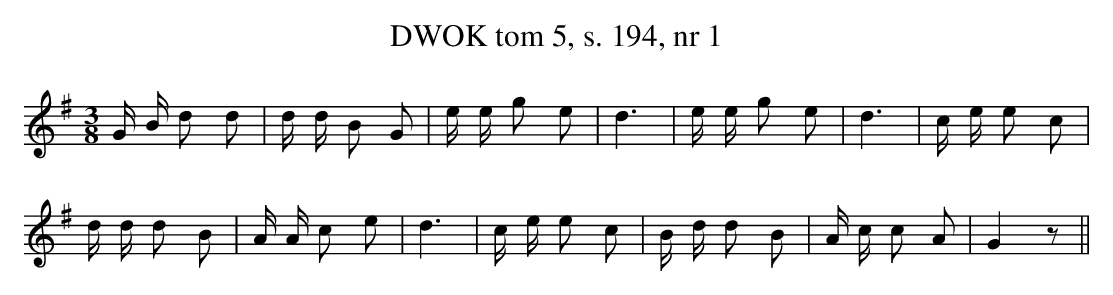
X:1
T: DWOK tom 5, s. 194, nr 1
L: 1/16
M: 3/8
K: G
G B d2 d2 | d d B2 G2 | e e g2 e2 | d6 | e e g2 e2 | d6 | c e e2 c2 |
d d d2 B2 | A A c2 e2 | d6 | c e e2 c2 | B d d2 B2 | A c c2 A2 | G4 z2 ||
